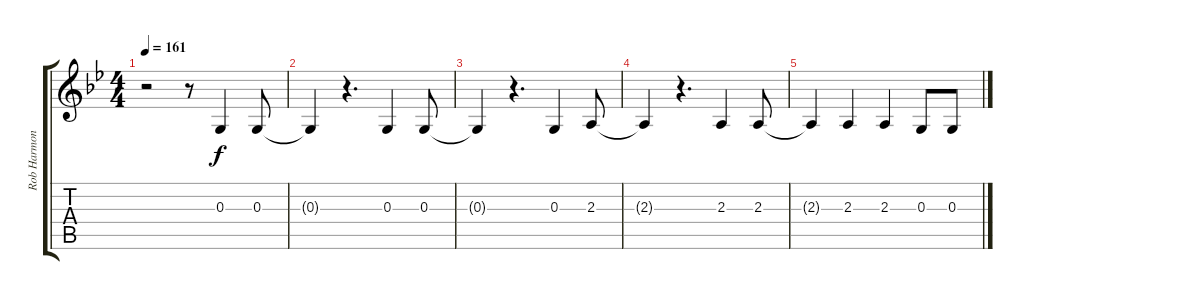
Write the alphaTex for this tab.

\track ("Rob Harmonies" "Rob Harmon") {instrument brightacousticpiano}
\staff {score tabs}
\tuning (E4 B3 G3 D3 A2 E2) {hide}
\ts (4 4)
\tempo 161
\clef g2
\ks bb
r.2{dy f} r.8 0.3.4 0.3.8 |
0.3{t}.4 r.4{d} 0.3.4 0.3.8 |
0.3{t}.4 r.4{d} 0.3.4 2.3.8 |
2.3{t}.4 r.4{d} 2.3.4 2.3.8 |
2.3{t}.4 2.3.4 2.3.4 0.3.8 0.3.8
